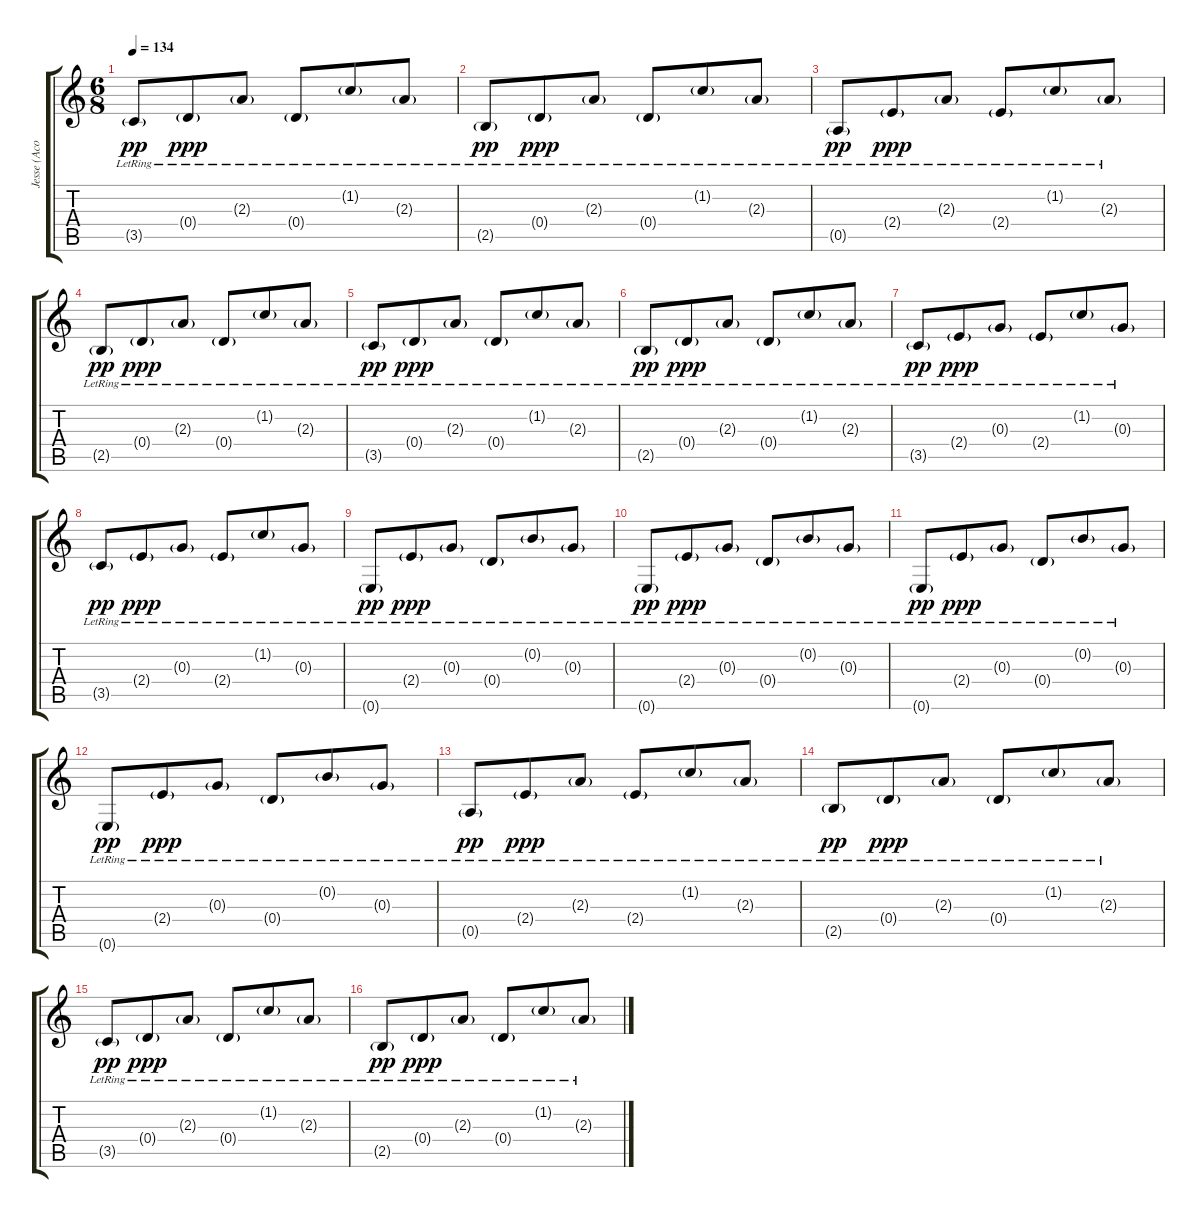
\track ("Jesse (Acoustic)" "Jesse (Aco") {instrument acousticguitarsteel}
\staff {score tabs}
\tuning (E4 B3 G3 D3 A2 E2) {hide}
\ts (6 8)
\tempo 134
\clef g2
\ks c
3.5{g lr}.8{dy pp} 0.4{g lr}.8{dy ppp} 2.3{g lr}.8 0.4{g lr}.8 1.2{g lr}.8 2.3{g lr}.8 |
2.5{g lr}.8{dy pp} 0.4{g lr}.8{dy ppp} 2.3{g lr}.8 0.4{g lr}.8 1.2{g lr}.8 2.3{g lr}.8 |
0.5{g lr}.8{dy pp} 2.4{g lr}.8{dy ppp} 2.3{g lr}.8 2.4{g lr}.8 1.2{g lr}.8 2.3{g lr}.8 |
2.5{g lr}.8{dy pp} 0.4{g lr}.8{dy ppp} 2.3{g lr}.8 0.4{g lr}.8 1.2{g lr}.8 2.3{g lr}.8 |
3.5{g lr}.8{dy pp} 0.4{g lr}.8{dy ppp} 2.3{g lr}.8 0.4{g lr}.8 1.2{g lr}.8 2.3{g lr}.8 |
2.5{g lr}.8{dy pp} 0.4{g lr}.8{dy ppp} 2.3{g lr}.8 0.4{g lr}.8 1.2{g lr}.8 2.3{g lr}.8 |
3.5{g lr}.8{dy pp} 2.4{g lr}.8{dy ppp} 0.3{g lr}.8 2.4{g lr}.8 1.2{g lr}.8 0.3{g lr}.8 |
3.5{g lr}.8{dy pp} 2.4{g lr}.8{dy ppp} 0.3{g lr}.8 2.4{g lr}.8 1.2{g lr}.8 0.3{g lr}.8 |
0.6{g lr}.8{dy pp} 2.4{g lr}.8{dy ppp} 0.3{g lr}.8 0.4{g lr}.8 0.2{g lr}.8 0.3{g lr}.8 |
0.6{g lr}.8{dy pp} 2.4{g lr}.8{dy ppp} 0.3{g lr}.8 0.4{g lr}.8 0.2{g lr}.8 0.3{g lr}.8 |
0.6{g lr}.8{dy pp} 2.4{g lr}.8{dy ppp} 0.3{g lr}.8 0.4{g lr}.8 0.2{g lr}.8 0.3{g lr}.8 |
0.6{g lr}.8{dy pp} 2.4{g lr}.8{dy ppp} 0.3{g lr}.8 0.4{g lr}.8 0.2{g lr}.8 0.3{g lr}.8 |
0.5{g lr}.8{dy pp} 2.4{g lr}.8{dy ppp} 2.3{g lr}.8 2.4{g lr}.8 1.2{g lr}.8 2.3{g lr}.8 |
2.5{g lr}.8{dy pp} 0.4{g lr}.8{dy ppp} 2.3{g lr}.8 0.4{g lr}.8 1.2{g lr}.8 2.3{g lr}.8 |
3.5{g lr}.8{dy pp} 0.4{g lr}.8{dy ppp} 2.3{g lr}.8 0.4{g lr}.8 1.2{g lr}.8 2.3{g lr}.8 |
2.5{g lr}.8{dy pp} 0.4{g lr}.8{dy ppp} 2.3{g lr}.8 0.4{g lr}.8 1.2{g lr}.8 2.3{g lr}.8
